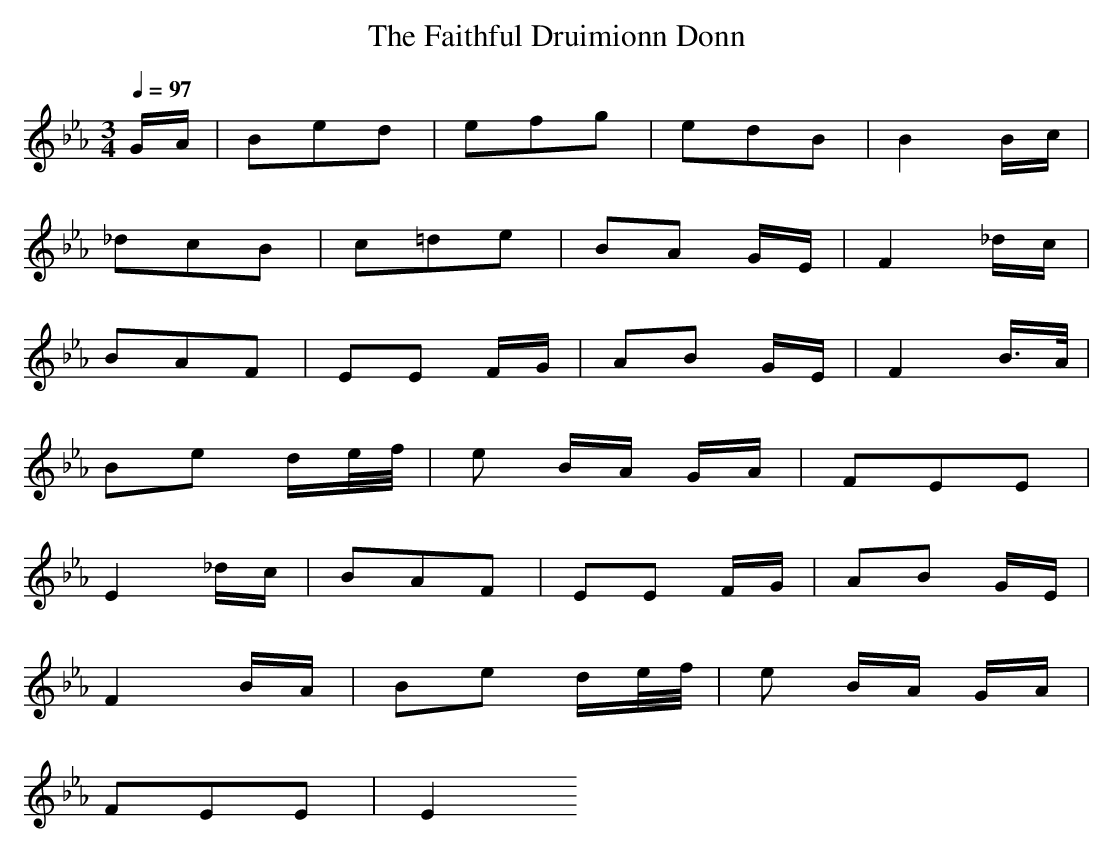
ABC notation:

X:1
T: The Faithful Druimionn Donn
M: 3/4
L: 1/8
Q: 1/4=97
K: Eb % 3 flats
V: 1
G/2A/2|Bed|efg|edB|B2 B/2c/2|
_dcB|c=de|BA G/2E/2|F2 _d/2c/2|
BAF|EE F/2G/2|AB G/2E/2|F2 B/2>A/2|
Be d/2e/4f/4|e B/2A/2 G/2A/2|FEE|
E2 _d/2c/2|BAF|EE F/2G/2|AB G/2E/2|
F2 B/2A/2|Be d/2e/4f/4|e B/2A/2 G/2A/2|
FEE|E2
